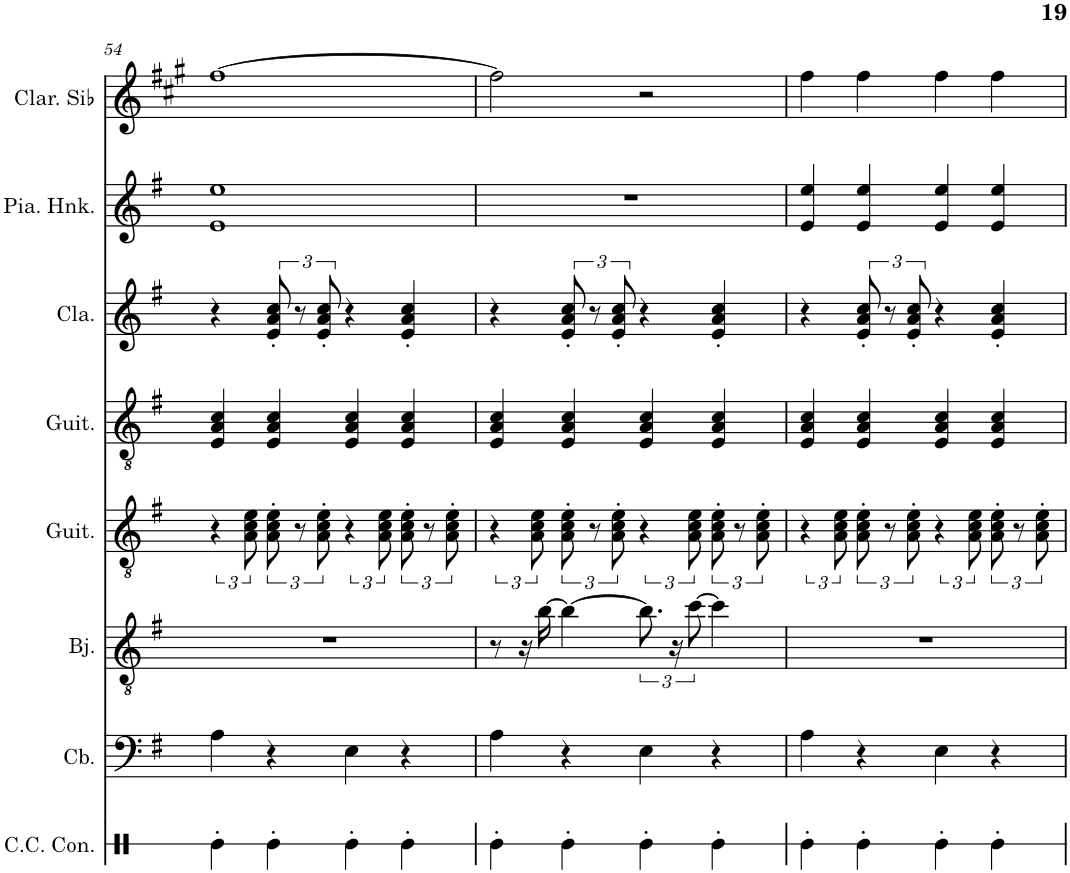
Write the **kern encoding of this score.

**kern	**kern	**kern	**kern	**kern	**kern	**kern	**kern
*part8	*part7	*part6	*part5	*part4	*part3	*part2	*part1
*staff8	*staff7	*staff6	*staff5	*staff4	*staff3	*staff2	*staff1
*I"Caisse claire de concert, Woodblock	*I"Contrebasse, Acou Bass	*I"Banjo, Banjo	*I"Guitare acoustique, SteelStrGuitar	*I"Guitare acoustique, Jazz Guitar	*I"Clavecin, Harpschord	*I"Piano Honky Tonk, Honky-tonk Piano	*I"Clarinette en Sib
*I'C.C. Con.	*I'Cb.	*I'Bj.	*I'Guit.	*I'Guit.	*I'Cla.	*I'Pia. Hnk.	*I'Clar. Sib
!!LO:PB:g=z
*clefX	*clefF4	*clefGv2	*clefGv2	*clefGv2	*clefG2	*clefG2	*clefG2
*	*Trd7c12	*Trd7c12	*	*	*	*	*Trd1c2
*k[f#]	*k[f#]	*k[f#]	*k[f#]	*k[f#]	*k[f#]	*k[f#]	*k[f#c#g#]
*M4/4	*M4/4	*M4/4	*M4/4	*M4/4	*M4/4	*M4/4	*M4/4
=54	=54	=54	=54	=54	=54	=54	=54
4Re'\	4A\	1r	6r	4E/ 4A/ 4c/	4r	1e 1ee	[1ff#
.	.	.	12A\ 12c\ 12e\	.	.	.	.
4Re'\	4r	.	12A\' 12c\' 12e\'	4E/ 4A/ 4c/	12e/' 12a/' 12cc/'	.	.
.	.	.	12r	.	12r	.	.
.	.	.	12A\' 12c\' 12e\'	.	12e/' 12a/' 12cc/'	.	.
4Re'\	4E\	.	6r	4E/ 4A/ 4c/	4r	.	.
.	.	.	12A\ 12c\ 12e\	.	.	.	.
4Re'\	4r	.	12A\' 12c\' 12e\'	4E/ 4A/ 4c/	4e/' 4a/' 4cc/'	.	.
.	.	.	12r	.	.	.	.
.	.	.	12A\' 12c\' 12e\'	.	.	.	.
=55	=55	=55	=55	=55	=55	=55	=55
4Re'\	4A\	8r	6r	4E/ 4A/ 4c/	4r	1r	2ff#\]
.	.	16r	.	.	.	.	.
.	.	.	12A\ 12c\ 12e\	.	.	.	.
.	.	[16b\	.	.	.	.	.
4Re'\	4r	4b\_	12A\' 12c\' 12e\'	4E/ 4A/ 4c/	12e/' 12a/' 12cc/'	.	.
.	.	.	12r	.	12r	.	.
.	.	.	12A\' 12c\' 12e\'	.	12e/' 12a/' 12cc/'	.	.
4Re'\	4E\	12.b\]	6r	4E/ 4A/ 4c/	4r	.	2r
.	.	24r	.	.	.	.	.
.	.	[12cc\	12A\ 12c\ 12e\	.	.	.	.
4Re'\	4r	4cc\]	12A\' 12c\' 12e\'	4E/ 4A/ 4c/	4e/' 4a/' 4cc/'	.	.
.	.	.	12r	.	.	.	.
.	.	.	12A\' 12c\' 12e\'	.	.	.	.
=56	=56	=56	=56	=56	=56	=56	=56
4Re'\	4A\	1r	6r	4E/ 4A/ 4c/	4r	4e/ 4ee/	4ff#\
.	.	.	12A\ 12c\ 12e\	.	.	.	.
4Re'\	4r	.	12A\' 12c\' 12e\'	4E/ 4A/ 4c/	12e/' 12a/' 12cc/'	4e/ 4ee/	4ff#\
.	.	.	12r	.	12r	.	.
.	.	.	12A\' 12c\' 12e\'	.	12e/' 12a/' 12cc/'	.	.
4Re'\	4E\	.	6r	4E/ 4A/ 4c/	4r	4e/ 4ee/	4ff#\
.	.	.	12A\ 12c\ 12e\	.	.	.	.
4Re'\	4r	.	12A\' 12c\' 12e\'	4E/ 4A/ 4c/	4e/' 4a/' 4cc/'	4e/ 4ee/	4ff#\
.	.	.	12r	.	.	.	.
.	.	.	12A\' 12c\' 12e\'	.	.	.	.
=	=	=	=	=	=	=	=
*-	*-	*-	*-	*-	*-	*-	*-
